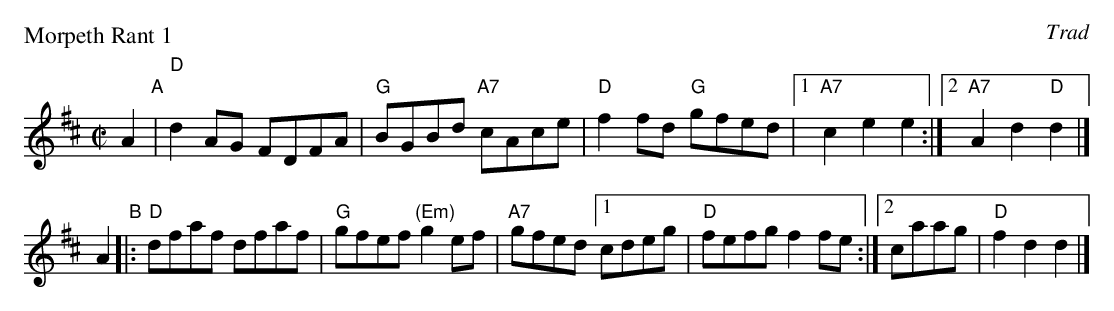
X:1
P: Morpeth Rant 1
O: Trad
M: C|
L: 1/8
K: D
A2 "A"\
| "D"d2AG FDFA | "G"BGBd "A7"cAce |\
"D"f2fd "G"gfed |1 "A7"c2e2 e2 :|2 "A7"A2d2 "D"d2 |]
A2 "B"\
|: "D"dfaf dfaf | "G"gfef "(Em)"g2ef | "A7"gfed \
[1 cdeg | "D"fefg f2fe :|\
[2 caag | "D"f2d2 d2 |]
